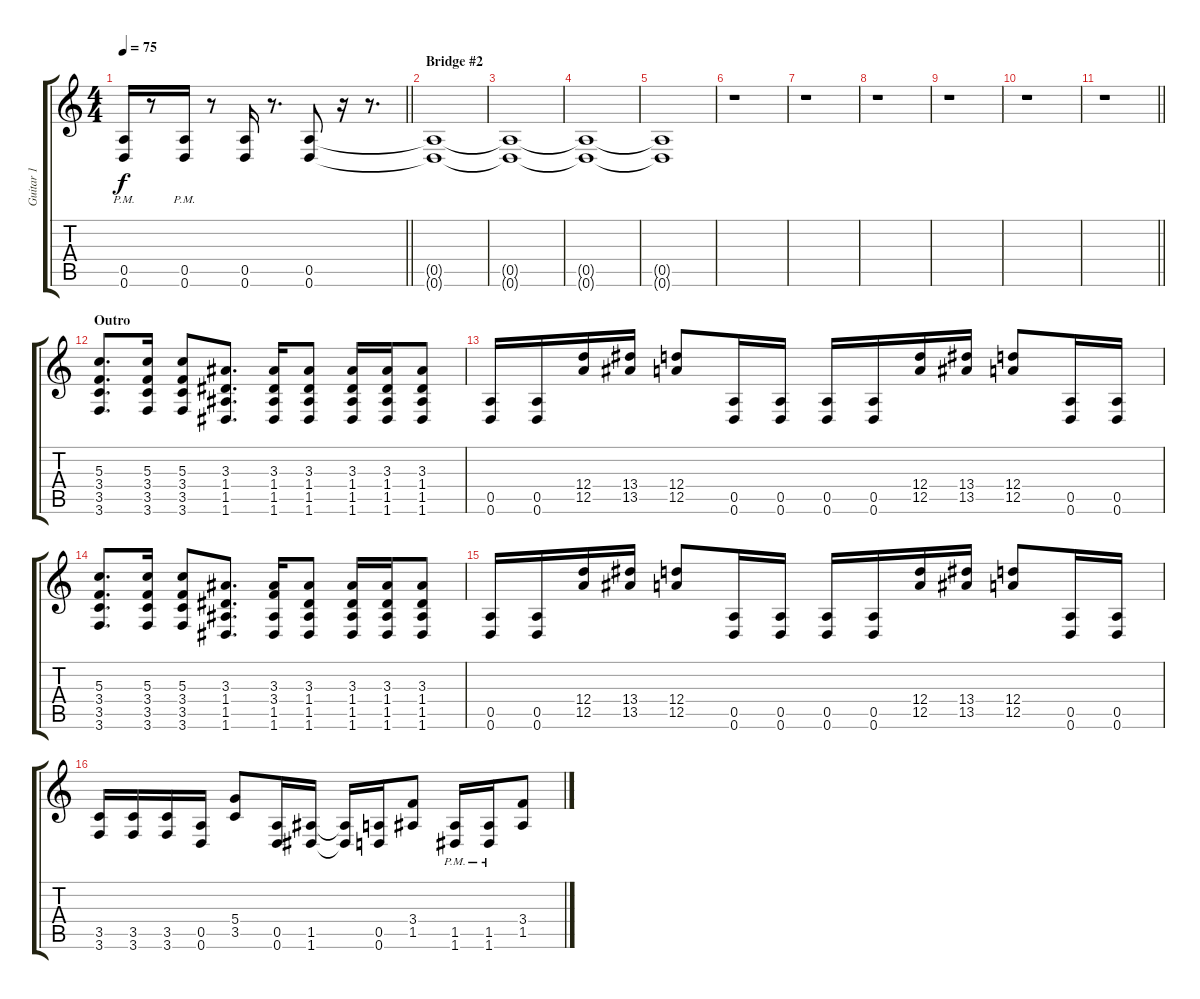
\track ("Guitar 1" "Guitar 1") {instrument distortionguitar}
\staff {score tabs}
\tuning (E4 B3 G3 D3 A2 D2) {hide}
\ts (4 4)
\tempo 75
\clef g2
\barLineRight lightlight
\ks c
(0.5{pm} 0.6{pm}).16{dy f} r.8 (0.5{pm} 0.6{pm}).16 r.8 (0.5 0.6).16 r.8{d} (0.5 0.6).8 r.16 r.8{d} |
\section ("" "Bridge #2")
(0.5{t} 0.6{t}).1{volume 0} |
(0.5{t} 0.6{t}).1 |
(0.5{t} 0.6{t}).1 |
(0.5{t} 0.6{t}).1 |
r.1 |
r.1 |
r.1 |
r.1 |
r.1 |
\barLineRight lightlight
r.1 |
\section ("" "Outro")
(5.3 3.4 3.5 3.6).8{d volume 13} (5.3 3.4 3.5 3.6).16 (5.3 3.4 3.5 3.6).8 (3.3 1.4 1.5 1.6).8{d} (3.3 1.4 1.5 1.6).16 (3.3 1.4 1.5 1.6).8 (3.3 1.4 1.5 1.6).16 (3.3 1.4 1.5 1.6).16 (3.3 1.4 1.5 1.6).8 |
(0.5 0.6).16 (0.5 0.6).16 (12.4 12.5).16 (13.4 13.5).16 (12.4 12.5).8 (0.5 0.6).16 (0.5 0.6).16 (0.5 0.6).16 (0.5 0.6).16 (12.4 12.5).16 (13.4 13.5).16 (12.4 12.5).8 (0.5 0.6).16 (0.5 0.6).16 |
(5.3 3.4 3.5 3.6).8{d} (5.3 3.4 3.5 3.6).16 (5.3 3.4 3.5 3.6).8 (3.3 1.4 1.5 1.6).8{d} (3.3 3.4 1.5 1.6).16 (3.3 1.4 1.5 1.6).8 (3.3 1.4 1.5 1.6).16 (3.3 1.4 1.5 1.6).16 (3.3 1.4 1.5 1.6).8 |
(0.5 0.6).16 (0.5 0.6).16 (12.4 12.5).16 (13.4 13.5).16 (12.4 12.5).8 (0.5 0.6).16 (0.5 0.6).16 (0.5 0.6).16 (0.5 0.6).16 (12.4 12.5).16 (13.4 13.5).16 (12.4 12.5).8 (0.5 0.6).16 (0.5 0.6).16 |
(3.5 3.6).16 (3.5 3.6).16 (3.5 3.6).16 (0.5 0.6).16 (5.4 3.5).8 (0.5 0.6).16 (1.5 1.6).16 (1.5{t} 1.6{t}).16 (0.5 0.6).16 (3.4 1.5).8 (1.5{pm} 1.6{pm}).16 (1.5{pm} 1.6{pm}).16 (3.4 1.5).8
